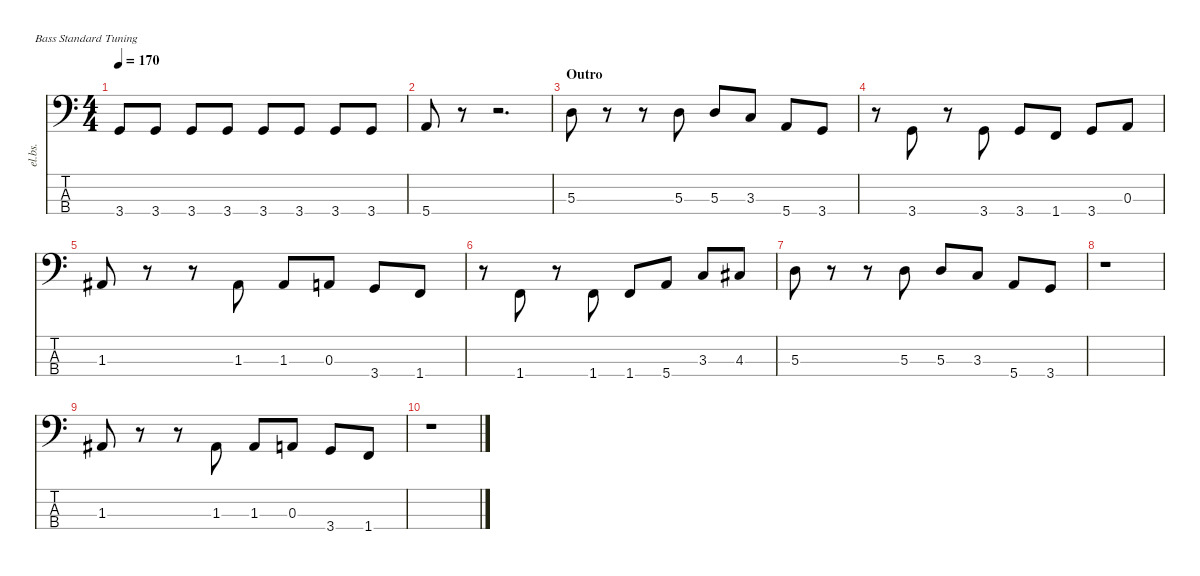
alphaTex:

\defaultSystemsLayout 4
\hideDynamics
\bracketExtendMode nobrackets
\track ("Electric Bass" "el.bs.") {instrument electricbassfinger}
\staff {score tabs}
\tuning (G2 D2 A1 E1)
\ts (4 4)
\tempo 170
\clef f4
\ks c
3.4.8{dy mf beam Up} 3.4.8{beam Up} 3.4.8{beam Up} 3.4.8{beam Up} 3.4.8{beam Up} 3.4.8{beam Up} 3.4.8{beam Up} 3.4.8{beam Up} |
5.4.8{beam Up} r.8{beam Down} r.2{d beam Down} |
\section ("" "Outro")
5.3.8{beam Down} r.8{beam Down} r.8{beam Down} 5.3.8{beam Down} 5.3.8{beam Up} 3.3.8{beam Up} 5.4.8{beam Up} 3.4.8{beam Up} |
r.8{beam Down} 3.4.8{beam Up} r.8{beam Down} 3.4.8{beam Up} 3.4.8{beam Up} 1.4.8{beam Up} 3.4.8{beam Up} 0.3.8{beam Up} |
1.3{acc #}.8{beam Up} r.8{beam Down} r.8{beam Down} 1.3{acc #}.8{beam Up} 1.3{acc #}.8{beam Up} 0.3.8{beam Up} 3.4.8{beam Up} 1.4.8{beam Up} |
r.8{beam Down} 1.4.8{beam Up} r.8{beam Down} 1.4.8{beam Up} 1.4.8{beam Up} 5.4.8{beam Up} 3.3.8{beam Up} 4.3{acc #}.8{beam Up} |
5.3.8{beam Down} r.8{beam Down} r.8{beam Down} 5.3.8{beam Down} 5.3.8{beam Up} 3.3.8{beam Up} 5.4.8{beam Up} 3.4.8{beam Up} |
r.1{beam Down} |
1.3{acc #}.8{beam Up} r.8{beam Down} r.8{beam Down} 1.3{acc #}.8{beam Up} 1.3{acc #}.8{beam Up} 0.3.8{beam Up} 3.4.8{beam Up} 1.4.8{beam Up} |
r.1{beam Down}
